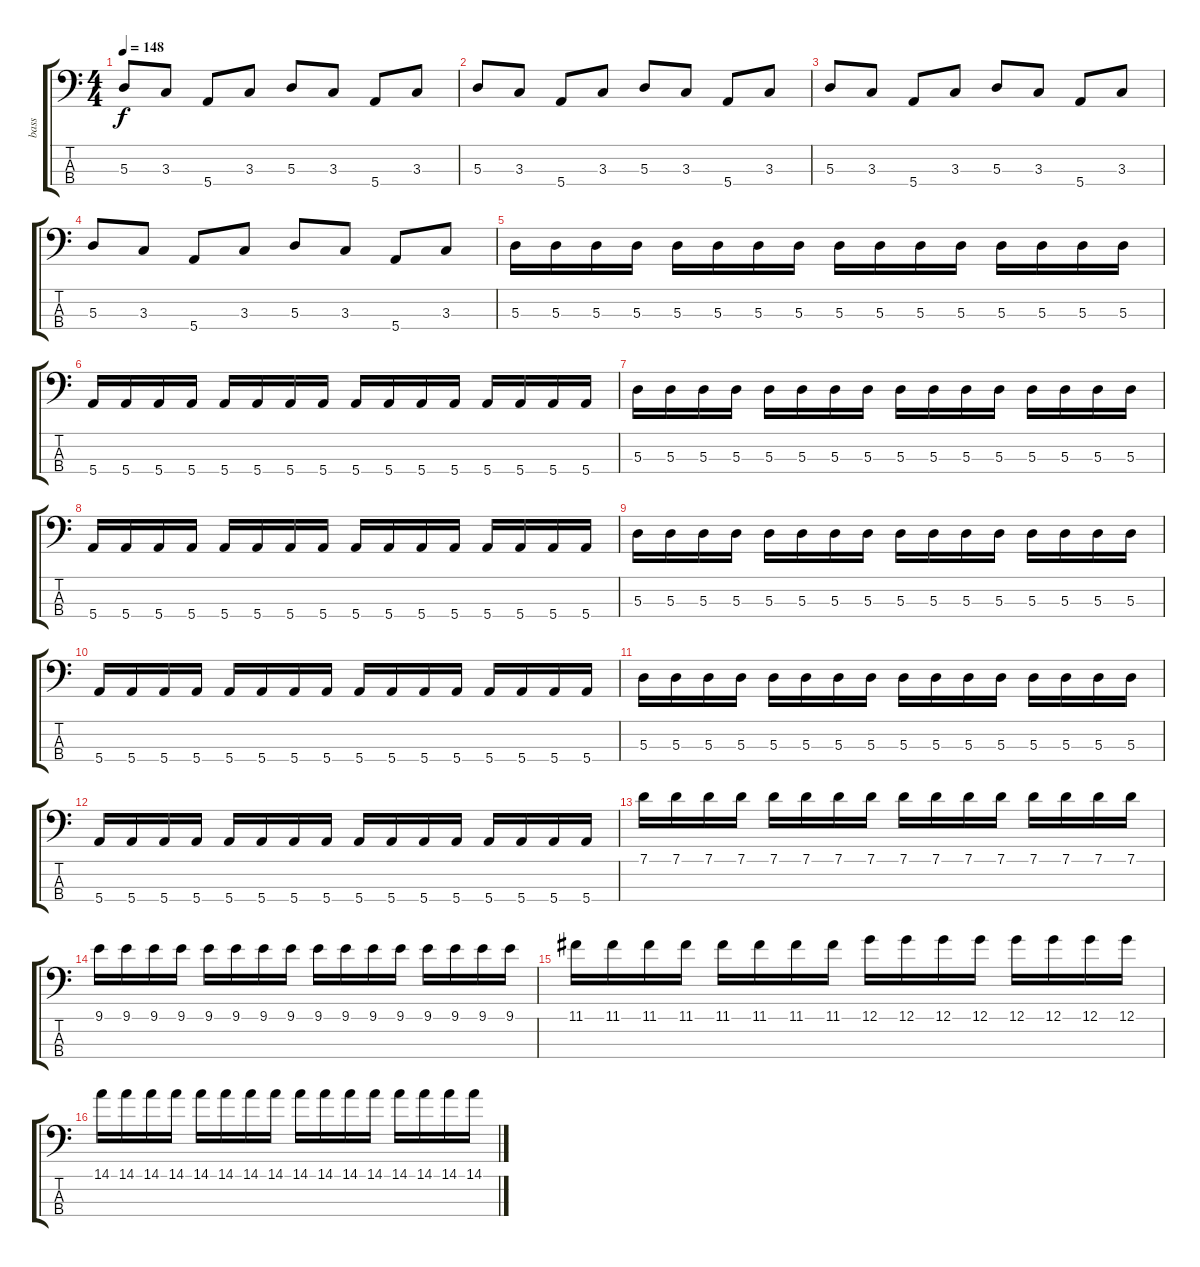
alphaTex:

\track ("bass" "bass") {instrument electricbasspick}
\staff {score tabs}
\tuning (G2 D2 A1 E1) {hide}
\ts (4 4)
\tempo 148
\clef f4
\ks c
5.3.8{dy f} 3.3.8 5.4.8 3.3.8 5.3.8 3.3.8 5.4.8 3.3.8 |
5.3.8 3.3.8 5.4.8 3.3.8 5.3.8 3.3.8 5.4.8 3.3.8 |
5.3.8 3.3.8 5.4.8 3.3.8 5.3.8 3.3.8 5.4.8 3.3.8 |
5.3.8 3.3.8 5.4.8 3.3.8 5.3.8 3.3.8 5.4.8 3.3.8 |
5.3.16 5.3.16 5.3.16 5.3.16 5.3.16 5.3.16 5.3.16 5.3.16 5.3.16 5.3.16 5.3.16 5.3.16 5.3.16 5.3.16 5.3.16 5.3.16 |
5.4.16 5.4.16 5.4.16 5.4.16 5.4.16 5.4.16 5.4.16 5.4.16 5.4.16 5.4.16 5.4.16 5.4.16 5.4.16 5.4.16 5.4.16 5.4.16 |
5.3.16 5.3.16 5.3.16 5.3.16 5.3.16 5.3.16 5.3.16 5.3.16 5.3.16 5.3.16 5.3.16 5.3.16 5.3.16 5.3.16 5.3.16 5.3.16 |
5.4.16 5.4.16 5.4.16 5.4.16 5.4.16 5.4.16 5.4.16 5.4.16 5.4.16 5.4.16 5.4.16 5.4.16 5.4.16 5.4.16 5.4.16 5.4.16 |
5.3.16 5.3.16 5.3.16 5.3.16 5.3.16 5.3.16 5.3.16 5.3.16 5.3.16 5.3.16 5.3.16 5.3.16 5.3.16 5.3.16 5.3.16 5.3.16 |
5.4.16 5.4.16 5.4.16 5.4.16 5.4.16 5.4.16 5.4.16 5.4.16 5.4.16 5.4.16 5.4.16 5.4.16 5.4.16 5.4.16 5.4.16 5.4.16 |
5.3.16 5.3.16 5.3.16 5.3.16 5.3.16 5.3.16 5.3.16 5.3.16 5.3.16 5.3.16 5.3.16 5.3.16 5.3.16 5.3.16 5.3.16 5.3.16 |
5.4.16 5.4.16 5.4.16 5.4.16 5.4.16 5.4.16 5.4.16 5.4.16 5.4.16 5.4.16 5.4.16 5.4.16 5.4.16 5.4.16 5.4.16 5.4.16 |
7.1.16 7.1.16 7.1.16 7.1.16 7.1.16 7.1.16 7.1.16 7.1.16 7.1.16 7.1.16 7.1.16 7.1.16 7.1.16 7.1.16 7.1.16 7.1.16 |
9.1.16 9.1.16 9.1.16 9.1.16 9.1.16 9.1.16 9.1.16 9.1.16 9.1.16 9.1.16 9.1.16 9.1.16 9.1.16 9.1.16 9.1.16 9.1.16 |
11.1.16 11.1.16 11.1.16 11.1.16 11.1.16 11.1.16 11.1.16 11.1.16 12.1.16 12.1.16 12.1.16 12.1.16 12.1.16 12.1.16 12.1.16 12.1.16 |
14.1.16 14.1.16 14.1.16 14.1.16 14.1.16 14.1.16 14.1.16 14.1.16 14.1.16 14.1.16 14.1.16 14.1.16 14.1.16 14.1.16 14.1.16 14.1.16
